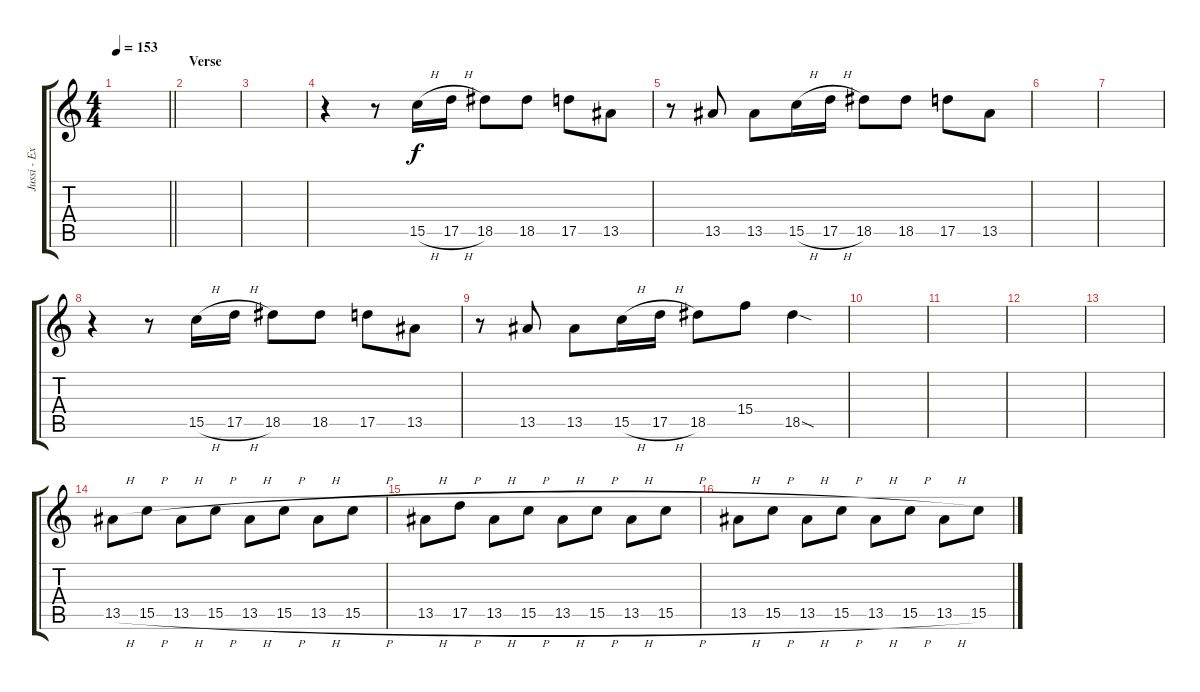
\track ("Jussi - Extra guitar" "Jussi - Ex") {instrument overdrivenguitar}
\staff {score tabs}
\tuning (E4 B3 G3 D3 A2 D2) {hide}
\ts (4 4)
\tempo 153
\clef g2
\barLineRight lightlight
\ks c
|
\section ("" "Verse")
|
|
r.4 r.8 15.5{h}.16 17.5{h}.16 18.5.8 18.5.8 17.5.8 13.5.8 |
r.8 13.5.8 13.5.8 15.5{h}.16 17.5{h}.16 18.5.8 18.5.8 17.5.8 13.5.8 |
|
|
r.4 r.8 15.5{h}.16 17.5{h}.16 18.5.8 18.5.8 17.5.8 13.5.8 |
r.8 13.5.8 13.5.8 15.5{h}.16 17.5{h}.16 18.5.8 15.4.8 18.5{sod}.4 |
|
|
|
|
13.5{h}.8 15.5{h}.8 13.5{h}.8 15.5{h}.8 13.5{h}.8 15.5{h}.8 13.5{h}.8 15.5{h}.8 |
13.5{h}.8 17.5{h}.8 13.5{h}.8 15.5{h}.8 13.5{h}.8 15.5{h}.8 13.5{h}.8 15.5{h}.8 |
13.5{h}.8 15.5{h}.8 13.5{h}.8 15.5{h}.8 13.5{h}.8 15.5{h}.8 13.5{h}.8 15.5{h}.8
